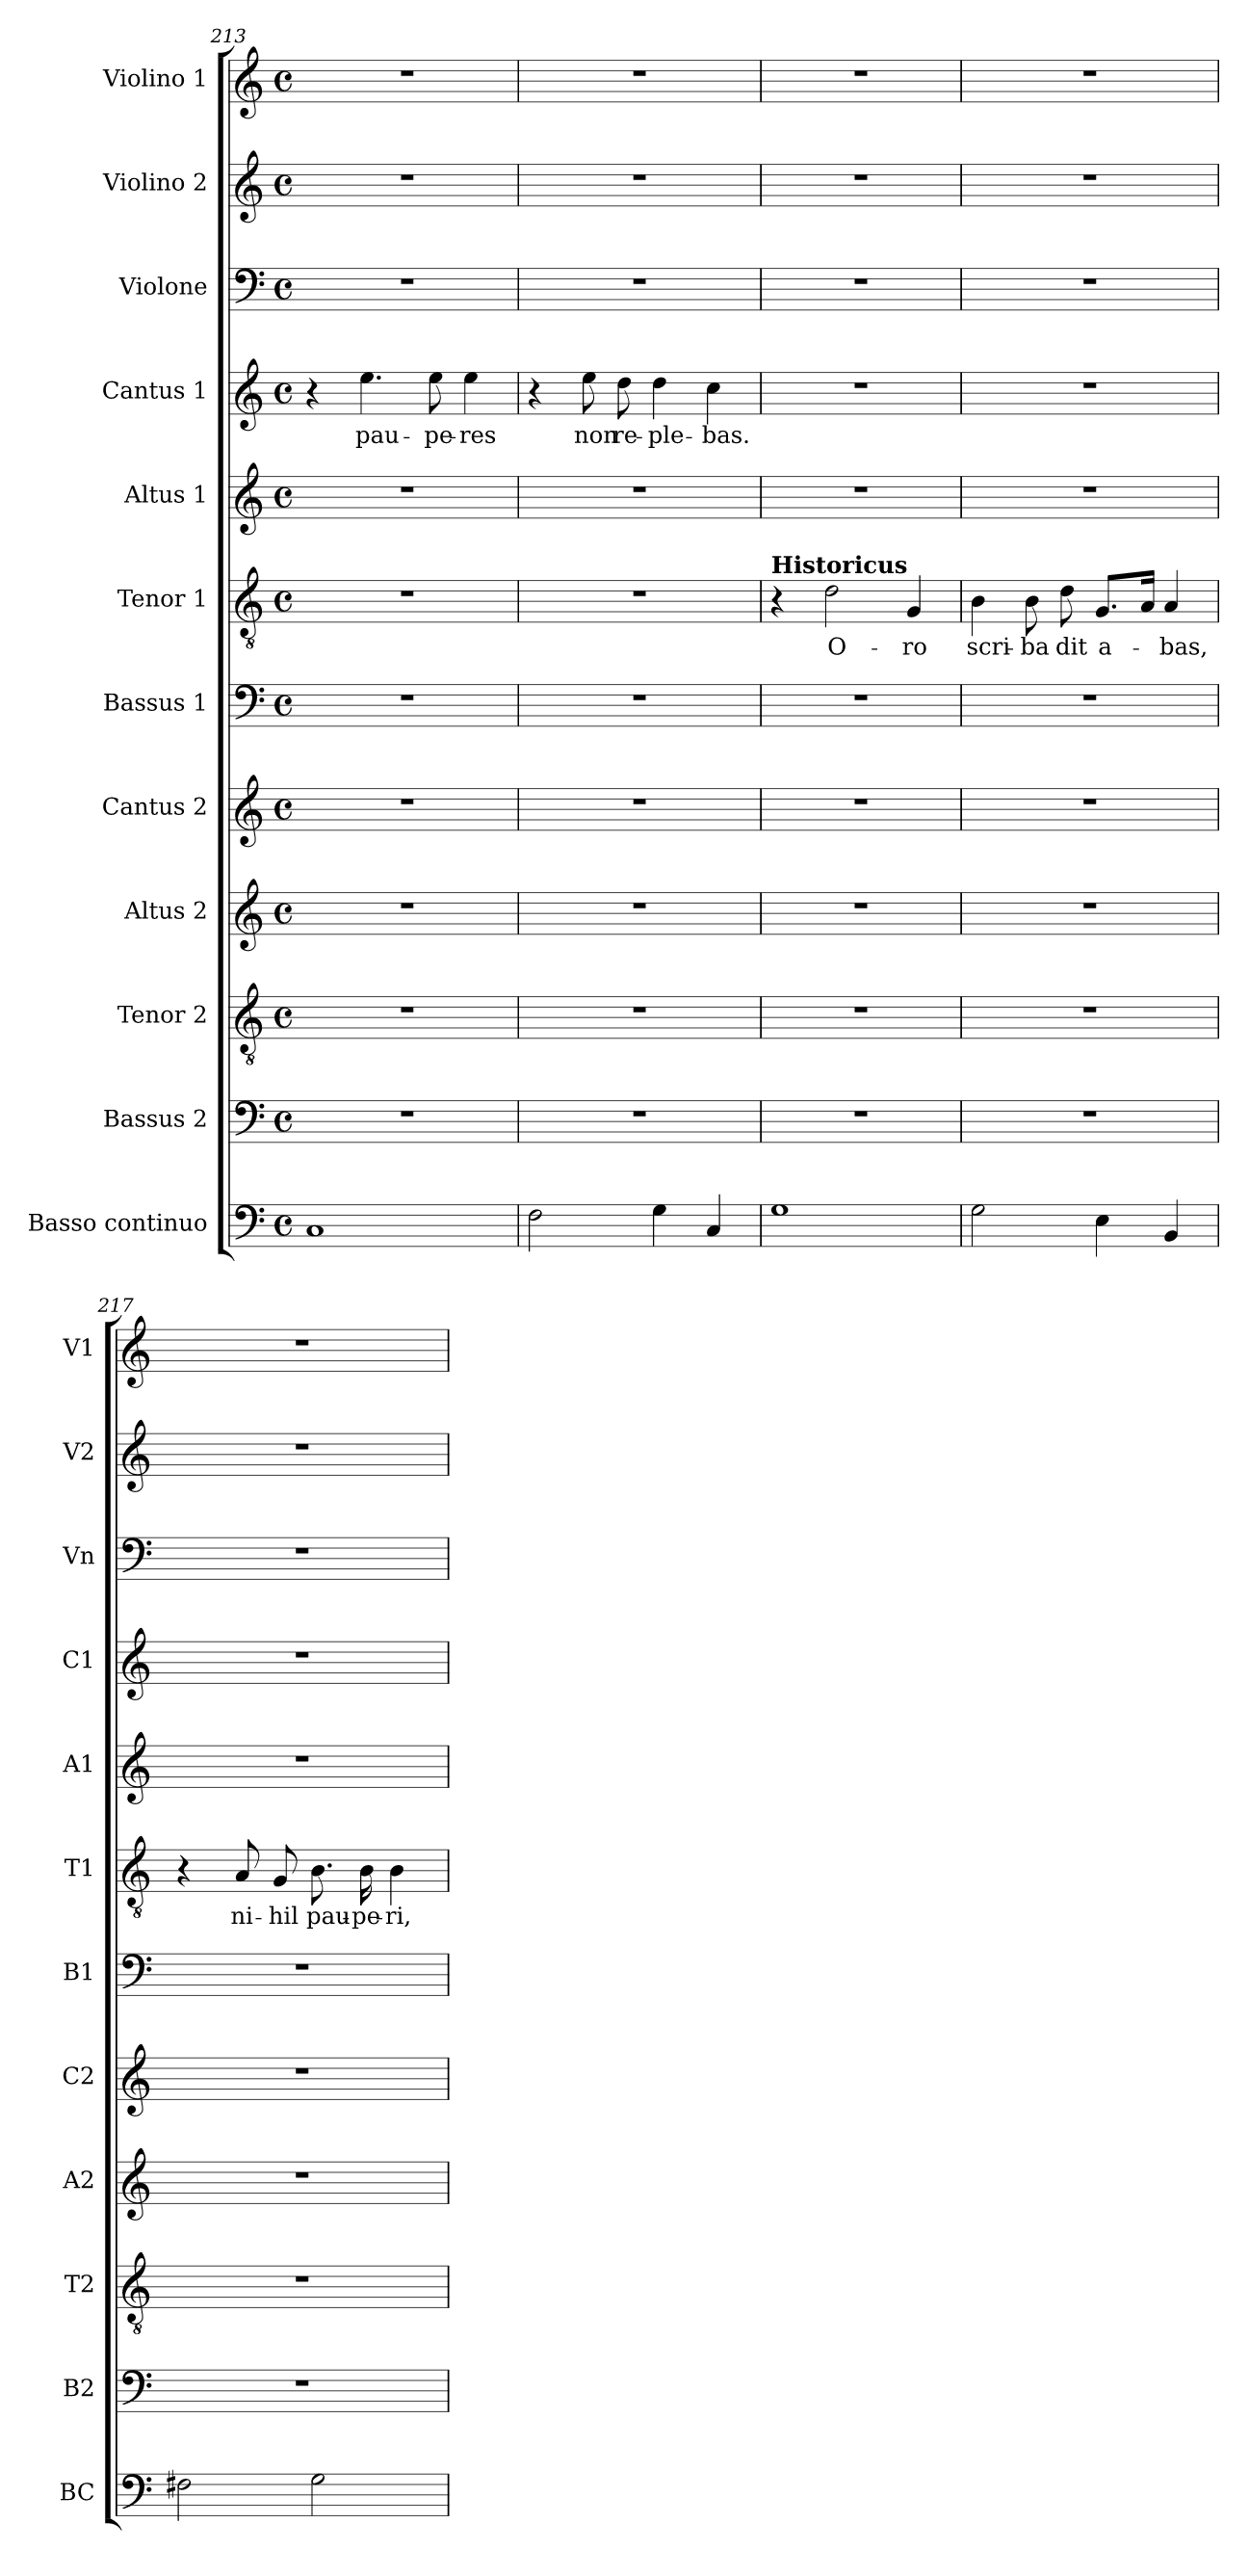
**kern	**kern	**kern	**kern	**kern	**kern	**kern	**text	**kern	**kern	**text	**kern	**kern	**kern
*part12	*part11	*part10	*part9	*part8	*part7	*part6	*part6	*part5	*part4	*part4	*part3	*part2	*part1
*staff12	*staff11	*staff10	*staff9	*staff8	*staff7	*staff6	*staff6	*staff5	*staff4	*staff4	*staff3	*staff2	*staff1
*I"Basso continuo	*I"Bassus 2	*I"Tenor 2	*I"Altus 2	*I"Cantus 2	*I"Bassus 1	*I"Tenor 1	*	*I"Altus 1	*I"Cantus 1	*	*I"Violone	*I"Violino 2	*I"Violino 1
*I'BC	*I'B2	*I'T2	*I'A2	*I'C2	*I'B1	*I'T1	*	*I'A1	*I'C1	*	*I'Vn	*I'V2	*I'V1
*clefF4	*clefF4	*clefGv2	*clefG2	*clefG2	*clefF4	*clefGv2	*	*clefG2	*clefG2	*	*clefF4	*clefG2	*clefG2
*ITrd7c12	*	*	*	*	*	*	*	*	*	*	*ITrd7c12	*	*
*k[]	*k[]	*k[]	*k[]	*k[]	*k[]	*k[]	*	*k[]	*k[]	*	*k[]	*k[]	*k[]
*C:	*C:	*C:	*C:	*C:	*C:	*C:	*	*C:	*C:	*	*C:	*C:	*C:
*M4/4	*M4/4	*M4/4	*M4/4	*M4/4	*M4/4	*M4/4	*	*M4/4	*M4/4	*	*M4/4	*M4/4	*M4/4
*met(c)	*met(c)	*met(c)	*met(c)	*met(c)	*met(c)	*met(c)	*	*met(c)	*met(c)	*	*met(c)	*met(c)	*met(c)
=213	=213	=213	=213	=213	=213	=213	=213	=213	=213	=213	=213	=213	=213
1CC	1r	1r	1r	1r	1r	1r	.	1r	4r	.	1r	1r	1r
!	!	!	!	!	!	!	!	!	!	!LO:LY:b	!	!	!
.	.	.	.	.	.	.	.	.	4.ee\	pau-	.	.	.
!	!	!	!	!	!	!	!	!	!	!LO:LY:b	!	!	!
.	.	.	.	.	.	.	.	.	8ee\	-pe-	.	.	.
!	!	!	!	!	!	!	!	!	!	!LO:LY:b	!	!	!
.	.	.	.	.	.	.	.	.	4ee\	-res	.	.	.
=214	=214	=214	=214	=214	=214	=214	=214	=214	=214	=214	=214	=214	=214
2FF\	1r	1r	1r	1r	1r	1r	.	1r	4r	.	1r	1r	1r
!	!	!	!	!	!	!	!	!	!	!LO:LY:b	!	!	!
.	.	.	.	.	.	.	.	.	8ee\	non	.	.	.
!	!	!	!	!	!	!	!	!	!	!LO:LY:b	!	!	!
.	.	.	.	.	.	.	.	.	8dd\	re-	.	.	.
!	!	!	!	!	!	!	!	!	!	!LO:LY:b	!	!	!
4GG\	.	.	.	.	.	.	.	.	4dd\	-ple-	.	.	.
!	!	!	!	!	!	!	!	!	!	!LO:LY:b	!	!	!
4CC/	.	.	.	.	.	.	.	.	4cc\	-bas.	.	.	.
!!LO:LB:g=z
=215	=215	=215	=215	=215	=215	=215	=215	=215	=215	=215	=215	=215	=215
!	!	!	!	!	!	!LO:TX:a:B:t=Historicus	!	!	!	!	!	!	!
1GG	1r	1r	1r	1r	1r	4r	.	1r	1r	.	1r	1r	1r
!	!	!	!	!	!	!	!LO:LY:b	!	!	!	!	!	!
.	.	.	.	.	.	2d\	O-	.	.	.	.	.	.
!	!	!	!	!	!	!	!LO:LY:b	!	!	!	!	!	!
.	.	.	.	.	.	4G/	-ro	.	.	.	.	.	.
=216	=216	=216	=216	=216	=216	=216	=216	=216	=216	=216	=216	=216	=216
!	!	!	!	!	!	!	!LO:LY:b	!	!	!	!	!	!
2GG\	1r	1r	1r	1r	1r	4B\	scri-	1r	1r	.	1r	1r	1r
!	!	!	!	!	!	!	!LO:LY:b	!	!	!	!	!	!
.	.	.	.	.	.	8B\	-ba	.	.	.	.	.	.
!	!	!	!	!	!	!	!LO:LY:b	!	!	!	!	!	!
.	.	.	.	.	.	8d\	dit	.	.	.	.	.	.
!	!	!	!	!	!	!	!LO:LY:b	!	!	!	!	!	!
4EE\	.	.	.	.	.	8.G/L	a-	.	.	.	.	.	.
.	.	.	.	.	.	16A/Jk	.	.	.	.	.	.	.
!	!	!	!	!	!	!	!LO:LY:b	!	!	!	!	!	!
4BBB/	.	.	.	.	.	4A/	-bas,	.	.	.	.	.	.
=217	=217	=217	=217	=217	=217	=217	=217	=217	=217	=217	=217	=217	=217
2FF#X\	1r	1r	1r	1r	1r	4r	.	1r	1r	.	1r	1r	1r
!	!	!	!	!	!	!	!LO:LY:b	!	!	!	!	!	!
.	.	.	.	.	.	8A/	ni-	.	.	.	.	.	.
!	!	!	!	!	!	!	!LO:LY:b	!	!	!	!	!	!
.	.	.	.	.	.	8G/	-hil	.	.	.	.	.	.
!	!	!	!	!	!	!	!LO:LY:b	!	!	!	!	!	!
2GG\	.	.	.	.	.	8.B\	pau-	.	.	.	.	.	.
!	!	!	!	!	!	!	!LO:LY:b	!	!	!	!	!	!
.	.	.	.	.	.	16B\	-pe-	.	.	.	.	.	.
!	!	!	!	!	!	!	!LO:LY:b	!	!	!	!	!	!
.	.	.	.	.	.	4B\	-ri,	.	.	.	.	.	.
=	=	=	=	=	=	=	=	=	=	=	=	=	=
*-	*-	*-	*-	*-	*-	*-	*-	*-	*-	*-	*-	*-	*-
